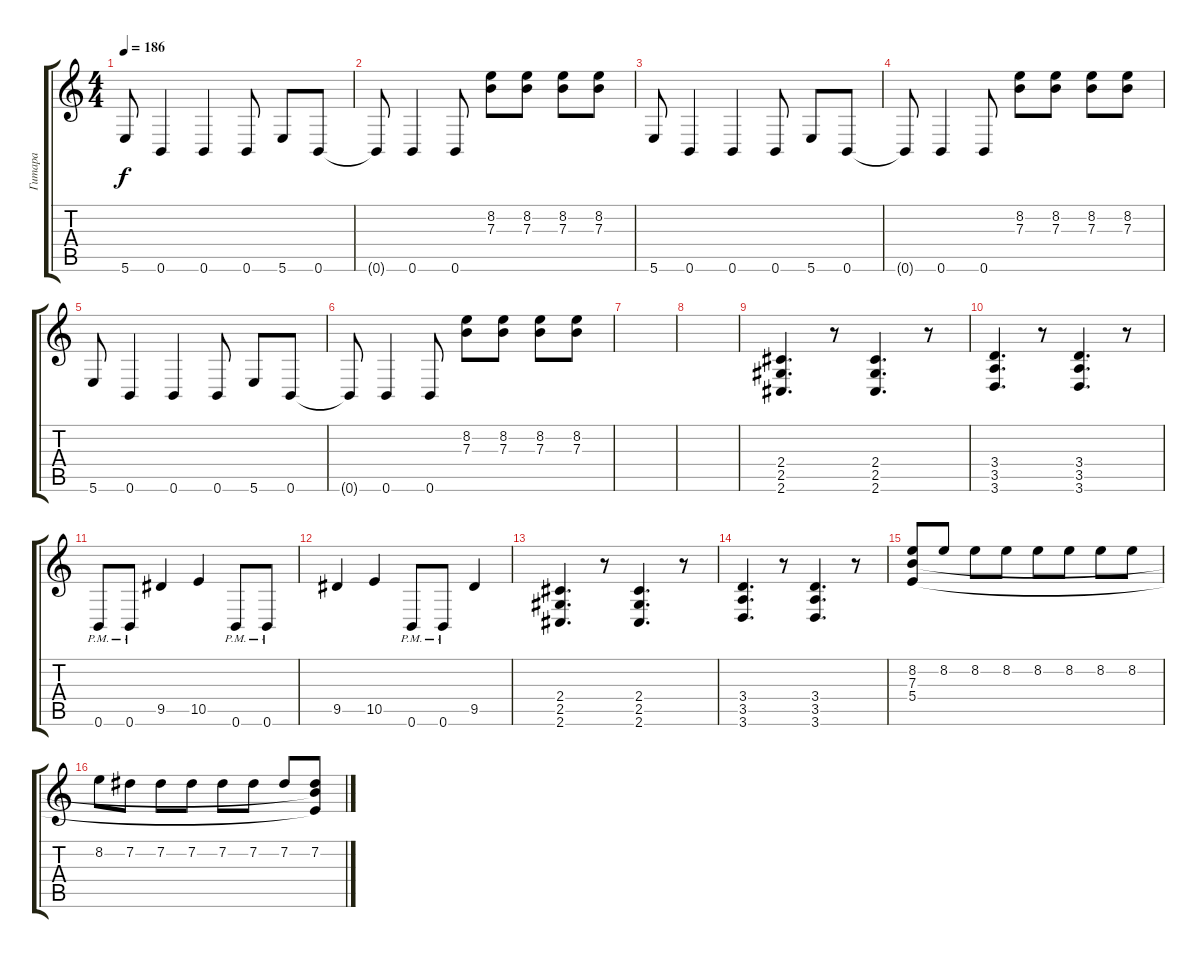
\track ("Гитара" "Гитара") {instrument distortionguitar}
\staff {score tabs}
\tuning (Db4 Ab3 E3 B2 Gb2 B1) {hide}
\ts (4 4)
\tempo 186
\clef g2
\ks c
5.6.8{dy f} 0.6.4 0.6.4 0.6.8 5.6.8 0.6.8 |
0.6{t}.8 0.6.4 0.6.8 (8.2 7.3).8 (8.2 7.3).8 (8.2 7.3).8 (8.2 7.3).8 |
5.6.8 0.6.4 0.6.4 0.6.8 5.6.8 0.6.8 |
0.6{t}.8 0.6.4 0.6.8 (8.2 7.3).8 (8.2 7.3).8 (8.2 7.3).8 (8.2 7.3).8 |
5.6.8 0.6.4 0.6.4 0.6.8 5.6.8 0.6.8 |
0.6{t}.8 0.6.4 0.6.8 (8.2 7.3).8 (8.2 7.3).8 (8.2 7.3).8 (8.2 7.3).8 |
|
|
(2.4 2.5 2.6).4{d} r.8 (2.4 2.5 2.6).4{d} r.8 |
(3.4 3.5 3.6).4{d} r.8 (3.4 3.5 3.6).4{d} r.8 |
0.6{pm}.8 0.6{pm}.8 9.5.4 10.5.4 0.6{pm}.8 0.6{pm}.8 |
9.5.4 10.5.4 0.6{pm}.8 0.6{pm}.8 9.5.4 |
(2.4 2.5 2.6).4{d} r.8 (2.4 2.5 2.6).4{d} r.8 |
(3.4 3.5 3.6).4{d} r.8 (3.4 3.5 3.6).4{d} r.8 |
(8.2 7.3 5.4).8 8.2.8 8.2.8 8.2.8 8.2.8 8.2.8 8.2.8 8.2.8 |
8.2.8 7.2.8 7.2.8 7.2.8 7.2.8 7.2.8 7.2.8 (7.2 7.3{t} 5.4{t}).8
